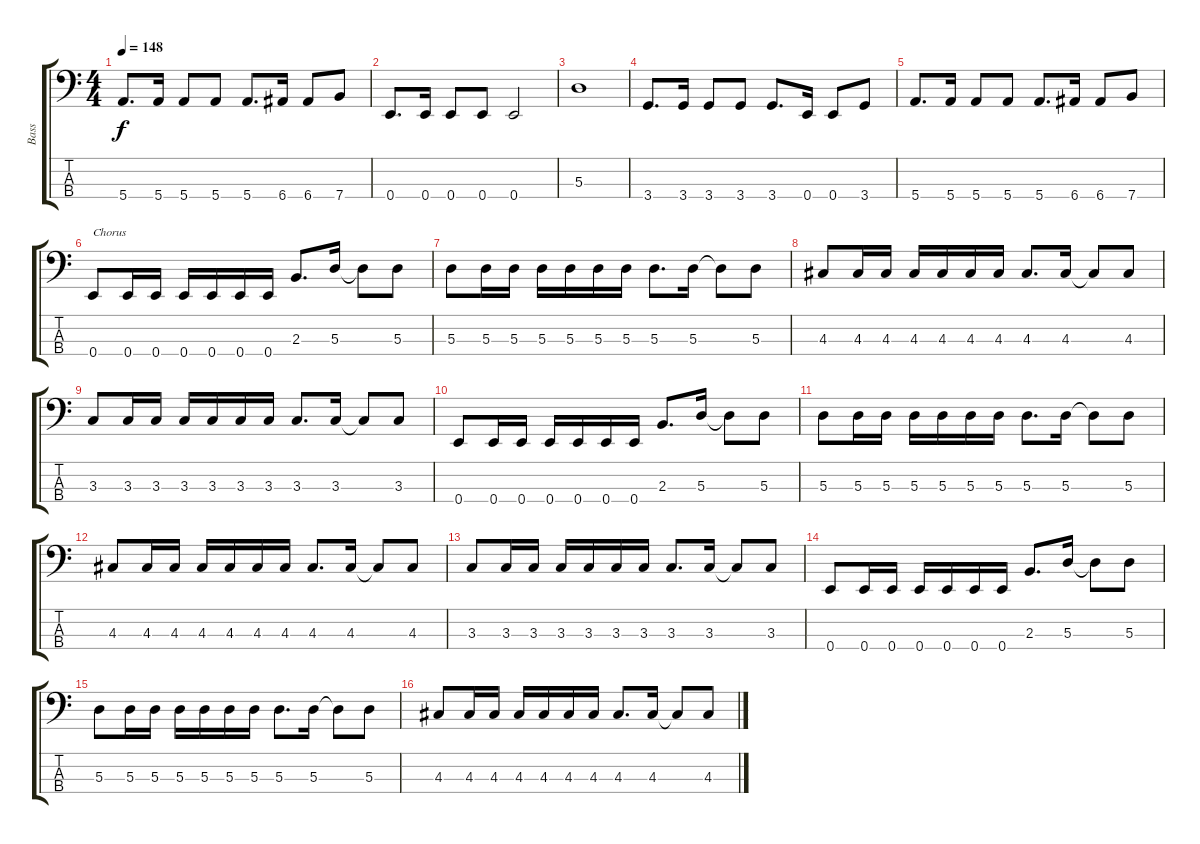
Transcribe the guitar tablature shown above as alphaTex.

\track ("Bass" "Bass") {instrument electricbasspick}
\staff {score tabs}
\tuning (G2 D2 A1 E1) {hide}
\ts (4 4)
\tempo 148
\clef f4
\ks c
5.4.8{d dy f} 5.4.16 5.4.8 5.4.8 5.4.8{d} 6.4.16 6.4.8 7.4.8 |
0.4.8{d} 0.4.16 0.4.8 0.4.8 0.4.2 |
5.3.1 |
3.4.8{d} 3.4.16 3.4.8 3.4.8 3.4.8{d} 0.4.16 0.4.8 3.4.8 |
5.4.8{d} 5.4.16 5.4.8 5.4.8 5.4.8{d} 6.4.16 6.4.8 7.4.8 |
0.4.8{txt "Chorus"} 0.4.16 0.4.16 0.4.16 0.4.16 0.4.16 0.4.16 2.3.8{d} 5.3.16 5.3{t}.8 5.3.8 |
5.3.8 5.3.16 5.3.16 5.3.16 5.3.16 5.3.16 5.3.16 5.3.8{d} 5.3.16 5.3{t}.8 5.3.8 |
4.3.8 4.3.16 4.3.16 4.3.16 4.3.16 4.3.16 4.3.16 4.3.8{d} 4.3.16 4.3{t}.8 4.3.8 |
3.3.8 3.3.16 3.3.16 3.3.16 3.3.16 3.3.16 3.3.16 3.3.8{d} 3.3.16 3.3{t}.8 3.3.8 |
0.4.8 0.4.16 0.4.16 0.4.16 0.4.16 0.4.16 0.4.16 2.3.8{d} 5.3.16 5.3{t}.8 5.3.8 |
5.3.8 5.3.16 5.3.16 5.3.16 5.3.16 5.3.16 5.3.16 5.3.8{d} 5.3.16 5.3{t}.8 5.3.8 |
4.3.8 4.3.16 4.3.16 4.3.16 4.3.16 4.3.16 4.3.16 4.3.8{d} 4.3.16 4.3{t}.8 4.3.8 |
3.3.8 3.3.16 3.3.16 3.3.16 3.3.16 3.3.16 3.3.16 3.3.8{d} 3.3.16 3.3{t}.8 3.3.8 |
0.4.8 0.4.16 0.4.16 0.4.16 0.4.16 0.4.16 0.4.16 2.3.8{d} 5.3.16 5.3{t}.8 5.3.8 |
5.3.8 5.3.16 5.3.16 5.3.16 5.3.16 5.3.16 5.3.16 5.3.8{d} 5.3.16 5.3{t}.8 5.3.8 |
4.3.8 4.3.16 4.3.16 4.3.16 4.3.16 4.3.16 4.3.16 4.3.8{d} 4.3.16 4.3{t}.8 4.3.8
